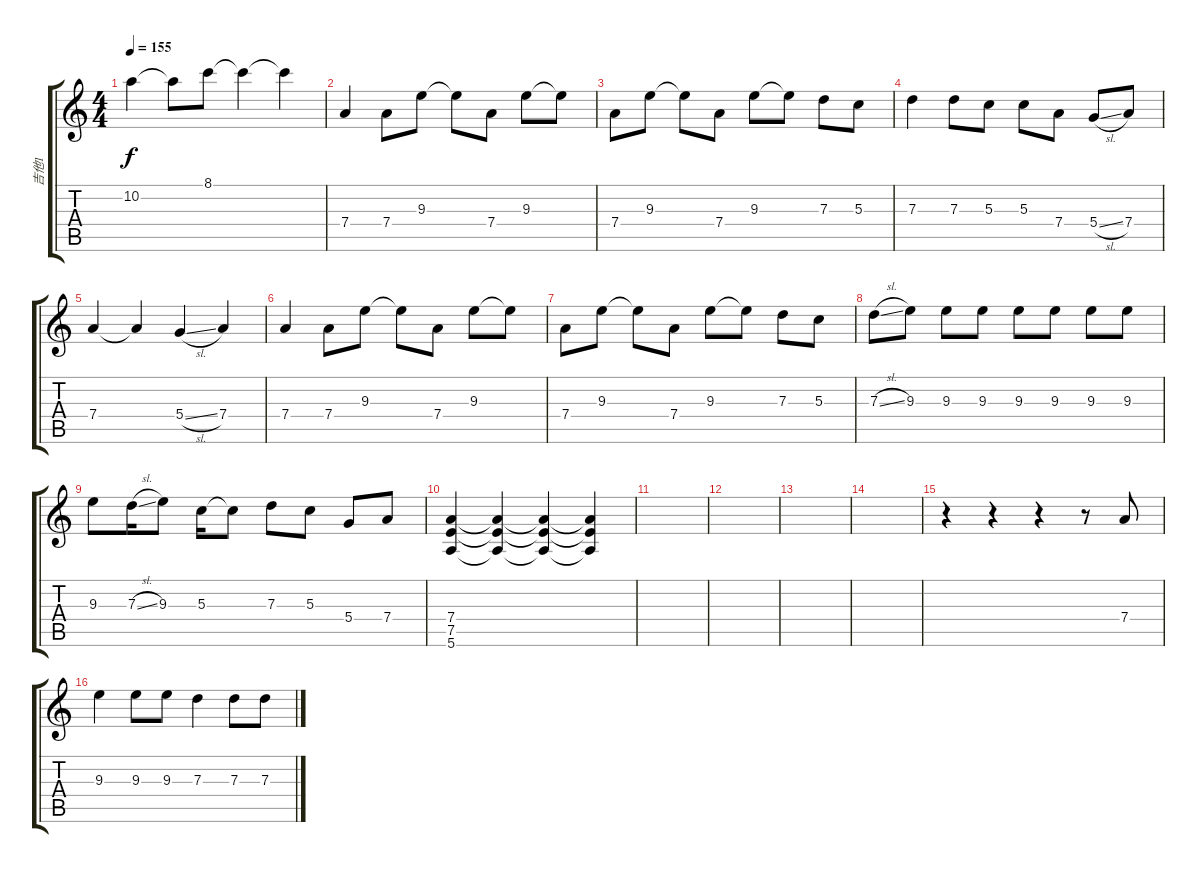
\track ("吉他1" "吉他1") {instrument electricguitarjazz}
\staff {score tabs}
\tuning (E4 B3 G3 D3 A2 E2) {hide}
\ts (4 4)
\tempo 155
\clef g2
\ks c
10.2.4{dy f} 10.2{t}.8 8.1.8 8.1{t}.4 8.1{t}.4 |
7.4.4 7.4.8 9.3.8 9.3{t}.8 7.4.8 9.3.8 9.3{t}.8 |
7.4.8 9.3.8 9.3{t}.8 7.4.8 9.3.8 9.3{t}.8 7.3.8 5.3.8 |
7.3.4 7.3.8 5.3.8 5.3.8 7.4.8 5.4{sl}.8 7.4.8 |
7.4.4 7.4{t}.4 5.4{sl}.4 7.4.4 |
7.4.4 7.4.8 9.3.8 9.3{t}.8 7.4.8 9.3.8 9.3{t}.8 |
7.4.8 9.3.8 9.3{t}.8 7.4.8 9.3.8 9.3{t}.8 7.3.8 5.3.8 |
7.3{sl}.8 9.3.8 9.3.8 9.3.8 9.3.8 9.3.8 9.3.8 9.3.8 |
9.3.8 7.3{sl}.16 9.3.8 5.3.16 5.3{t}.8 7.3.8 5.3.8 5.4.8 7.4.8 |
(7.4 7.5 5.6).4 (7.4{t} 7.5{t} 5.6{t}).4 (7.4{t} 7.5{t} 5.6{t}).4 (7.4{t} 7.5{t} 5.6{t}).4 |
|
|
|
|
r.4 r.4 r.4 r.8 7.4.8 |
9.3.4 9.3.8 9.3.8 7.3.4 7.3.8 7.3.8
